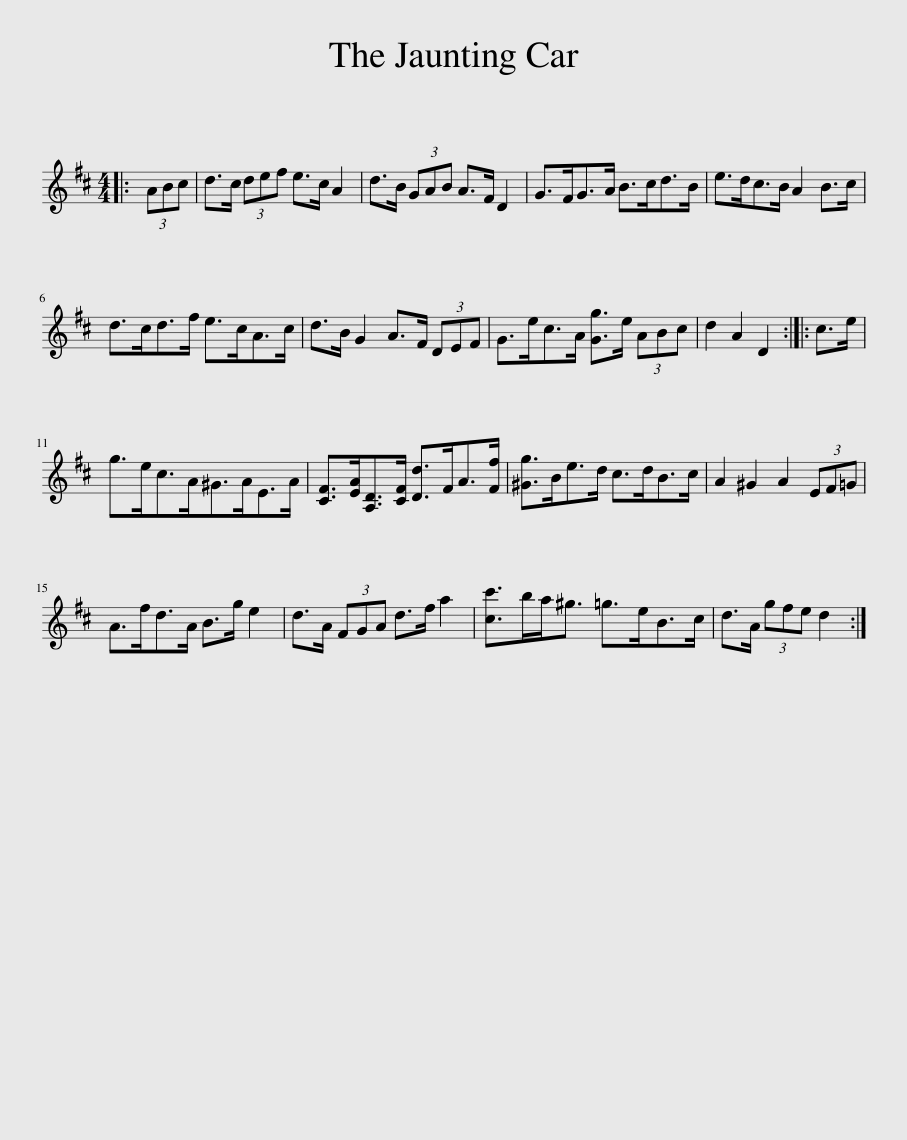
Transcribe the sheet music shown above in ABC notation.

X:1
L:1/8
M:4/4
I:linebreak $
K:D
V:1 treble
V:1
|: (3ABc | d>c (3def e>c A2 | d>B (3GAB A>F D2 | G>FG>A B>cd>B | e>dc>B A2 B>c |$ %5
 d>cd>f e>cA>c | d>B G2 A>F (3DEF | G>ec>A [Gg]>e (3ABc | d2 A2 D2 :: c>e |$ %10
 g>ec>A^G>AE>A | [CF]>[EA][A,D]>[CF] [Dd]>FA>[Ff] | [^Gg]>Be>d c>dB>c | A2 ^G2 A2 (3EF=G |$ A>fd>A B>g e2 | %15
 d>A (3FGA d>f a2 | [cc']>ba<^g =g>eB>c | d>A (3gfe d2 :| %18
